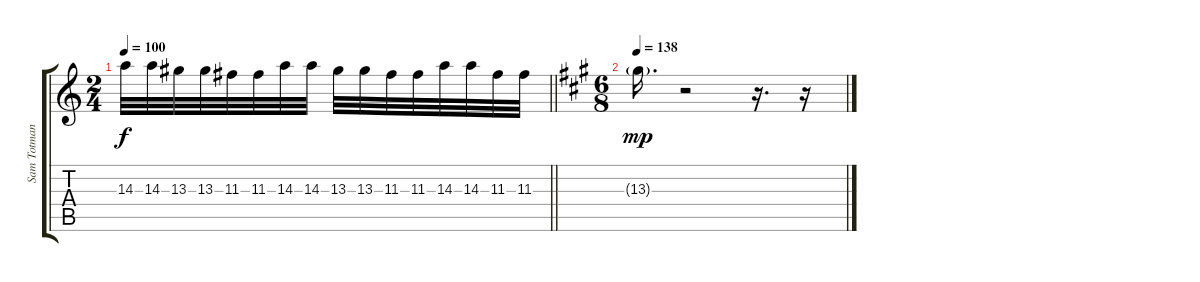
\track ("Sam Totman" "Sam Totman") {instrument distortionguitar}
\staff {score tabs}
\tuning (E4 B3 G3 D3 A2 E2) {hide}
\ts (2 4)
\tempo 100
\clef g2
\barLineRight lightlight
\ks c
14.3.32{dy f} 14.3.32 13.3.32 13.3.32 11.3.32 11.3.32 14.3.32 14.3.32 13.3.32 13.3.32 11.3.32 11.3.32 14.3.32 14.3.32 11.3.32 11.3.32 |
\ts (6 8)
\tempo 138
\ks a
13.3{g}.16{d dy mp} r.2 r.16{d} r.16
